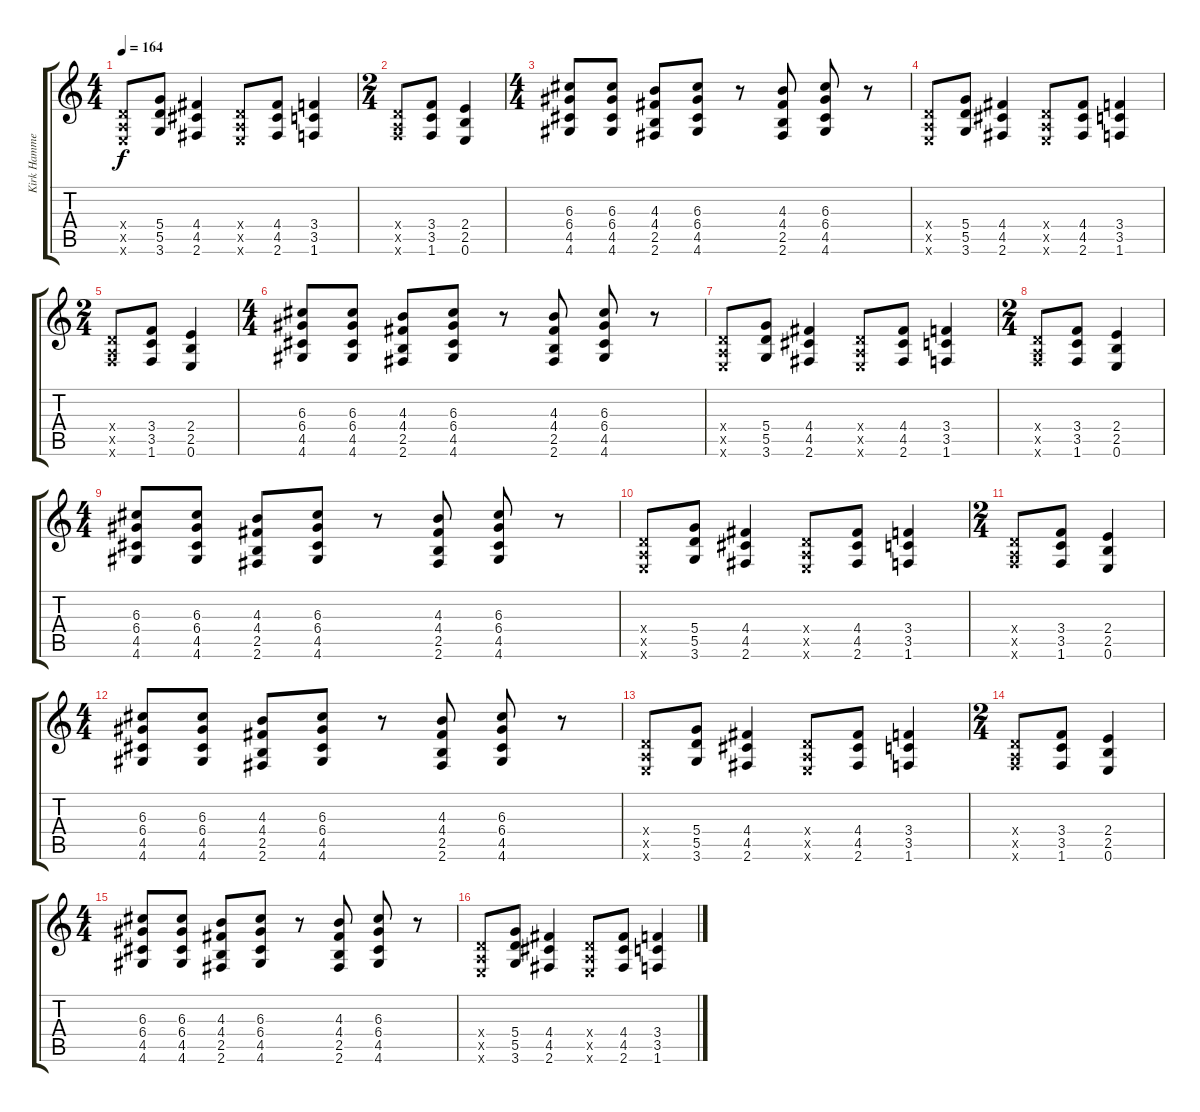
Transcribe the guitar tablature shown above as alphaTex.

\track ("Kirk Hammett" "Kirk Hamme") {instrument distortionguitar}
\staff {score tabs}
\tuning (E4 B3 G3 D3 A2 E2) {hide}
\ts (4 4)
\tempo 164
\clef g2
\ks c
(0.4{x} 0.5{x} 0.6{x}).8{dy f} (5.4 5.5 3.6).8 (4.4 4.5 2.6).4 (0.4{x} 0.5{x} 0.6{x}).8 (4.4 4.5 2.6).8 (3.4 3.5 1.6).4 |
\ts (2 4)
(0.4{x} 0.5{x} 1.6{x}).8{volume 12} (3.4 3.5 1.6).8 (2.4 2.5 0.6).4 |
\ts (4 4)
(6.3 6.4 4.5 4.6).8 (6.3 6.4 4.5 4.6).8 (4.3 4.4 2.5 2.6).8 (6.3 6.4 4.5 4.6).8 r.8 (4.3 4.4 2.5 2.6).8 (6.3 6.4 4.5 4.6).8 r.8 |
(0.4{x} 0.5{x} 0.6{x}).8 (5.4 5.5 3.6).8 (4.4 4.5 2.6).4 (0.4{x} 0.5{x} 0.6{x}).8{volume 10} (4.4 4.5 2.6).8 (3.4 3.5 1.6).4 |
\ts (2 4)
(0.4{x} 0.5{x} 1.6{x}).8 (3.4 3.5 1.6).8 (2.4 2.5 0.6).4 |
\ts (4 4)
(6.3 6.4 4.5 4.6).8 (6.3 6.4 4.5 4.6).8 (4.3 4.4 2.5 2.6).8 (6.3 6.4 4.5 4.6).8 r.8 (4.3 4.4 2.5 2.6).8 (6.3 6.4 4.5 4.6).8 r.8 |
(0.4{x} 0.5{x} 0.6{x}).8{volume 8} (5.4 5.5 3.6).8 (4.4 4.5 2.6).4 (0.4{x} 0.5{x} 0.6{x}).8 (4.4 4.5 2.6).8 (3.4 3.5 1.6).4 |
\ts (2 4)
(0.4{x} 0.5{x} 1.6{x}).8 (3.4 3.5 1.6).8 (2.4 2.5 0.6).4 |
\ts (4 4)
(6.3 6.4 4.5 4.6).8 (6.3 6.4 4.5 4.6).8 (4.3 4.4 2.5 2.6).8 (6.3 6.4 4.5 4.6).8 r.8{volume 6} (4.3 4.4 2.5 2.6).8 (6.3 6.4 4.5 4.6).8 r.8 |
(0.4{x} 0.5{x} 0.6{x}).8 (5.4 5.5 3.6).8 (4.4 4.5 2.6).4 (0.4{x} 0.5{x} 0.6{x}).8 (4.4 4.5 2.6).8 (3.4 3.5 1.6).4 |
\ts (2 4)
(0.4{x} 0.5{x} 1.6{x}).8 (3.4 3.5 1.6).8 (2.4 2.5 0.6).4 |
\ts (4 4)
(6.3 6.4 4.5 4.6).8{volume 4} (6.3 6.4 4.5 4.6).8 (4.3 4.4 2.5 2.6).8 (6.3 6.4 4.5 4.6).8 r.8 (4.3 4.4 2.5 2.6).8 (6.3 6.4 4.5 4.6).8 r.8 |
(0.4{x} 0.5{x} 0.6{x}).8 (5.4 5.5 3.6).8 (4.4 4.5 2.6).4 (0.4{x} 0.5{x} 0.6{x}).8 (4.4 4.5 2.6).8 (3.4 3.5 1.6).4 |
\ts (2 4)
(0.4{x} 0.5{x} 1.6{x}).8{volume 2} (3.4 3.5 1.6).8 (2.4 2.5 0.6).4 |
\ts (4 4)
(6.3 6.4 4.5 4.6).8 (6.3 6.4 4.5 4.6).8 (4.3 4.4 2.5 2.6).8 (6.3 6.4 4.5 4.6).8 r.8 (4.3 4.4 2.5 2.6).8 (6.3 6.4 4.5 4.6).8 r.8 |
(0.4{x} 0.5{x} 0.6{x}).8 (5.4 5.5 3.6).8 (4.4 4.5 2.6).4 (0.4{x} 0.5{x} 0.6{x}).8{volume 0} (4.4 4.5 2.6).8 (3.4 3.5 1.6).4
